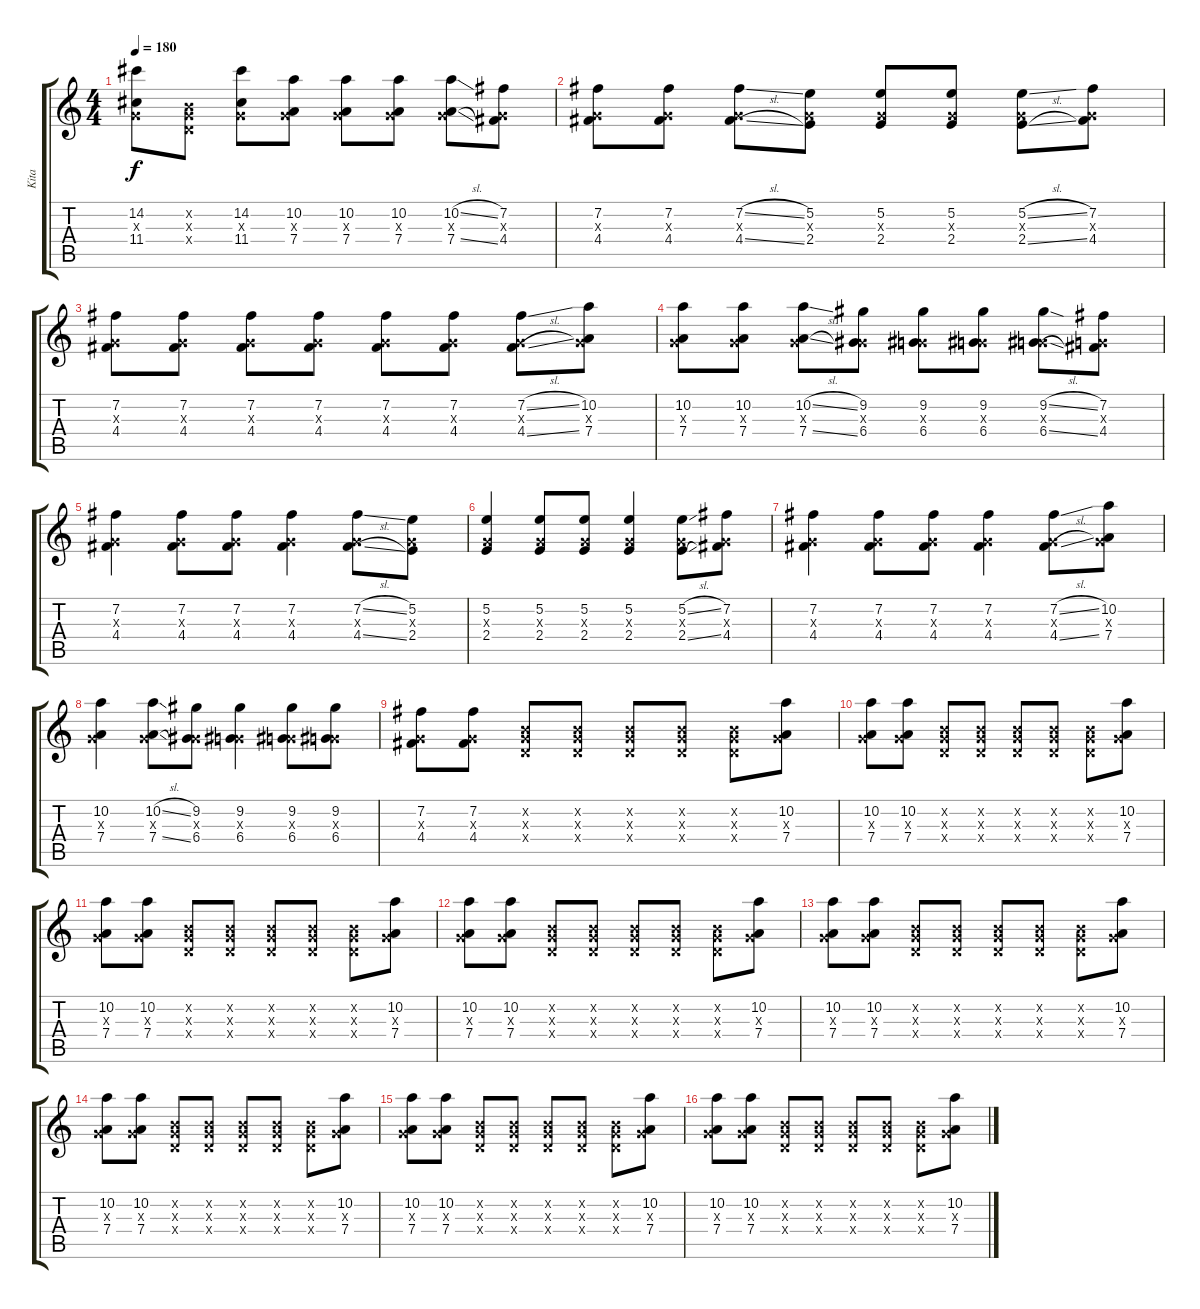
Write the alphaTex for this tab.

\track ("Kita" "Kita") {instrument distortionguitar}
\staff {score tabs}
\tuning (E4 B3 G3 D3 A2 E2) {hide}
\ts (4 4)
\tempo 180
\clef g2
\ks c
(14.2 0.3{x} 11.4).8{dy f} (0.2{x} 0.3{x} 0.4{x}).8 (14.2 0.3{x} 11.4).8 (10.2 0.3{x} 7.4).8 (10.2 0.3{x} 7.4).8 (10.2 0.3{x} 7.4).8 (10.2{sl} 0.3{x} 7.4{sl}).8 (7.2 0.3{x} 4.4).8 |
(7.2 0.3{x} 4.4).8 (7.2 0.3{x} 4.4).8 (7.2{sl} 0.3{x} 4.4{sl}).8 (5.2 0.3{x} 2.4).8 (5.2 0.3{x} 2.4).8 (5.2 0.3{x} 2.4).8 (5.2{sl} 0.3{x} 2.4{sl}).8 (7.2 0.3{x} 4.4).8 |
(7.2 0.3{x} 4.4).8 (7.2 0.3{x} 4.4).8 (7.2 0.3{x} 4.4).8 (7.2 0.3{x} 4.4).8 (7.2 0.3{x} 4.4).8 (7.2 0.3{x} 4.4).8 (7.2{sl} 0.3{x} 4.4{sl}).8 (10.2 0.3{x} 7.4).8 |
(10.2 0.3{x} 7.4).8 (10.2 0.3{x} 7.4).8 (10.2{sl} 0.3{x} 7.4{sl}).8 (9.2 0.3{x} 6.4).8 (9.2 0.3{x} 6.4).8 (9.2 0.3{x} 6.4).8 (9.2{sl} 0.3{x} 6.4{sl}).8 (7.2 0.3{x} 4.4).8 |
(7.2 0.3{x} 4.4).4 (7.2 0.3{x} 4.4).8 (7.2 0.3{x} 4.4).8 (7.2 0.3{x} 4.4).4 (7.2{sl} 0.3{x} 4.4{sl}).8 (5.2 0.3{x} 2.4).8 |
(5.2 0.3{x} 2.4).4 (5.2 0.3{x} 2.4).8 (5.2 0.3{x} 2.4).8 (5.2 0.3{x} 2.4).4 (5.2{sl} 0.3{x} 2.4{sl}).8 (7.2 0.3{x} 4.4).8 |
(7.2 0.3{x} 4.4).4 (7.2 0.3{x} 4.4).8 (7.2 0.3{x} 4.4).8 (7.2 0.3{x} 4.4).4 (7.2{sl} 0.3{x} 4.4{sl}).8 (10.2 0.3{x} 7.4).8 |
(10.2 0.3{x} 7.4).4 (10.2{sl} 0.3{x} 7.4{sl}).8 (9.2 0.3{x} 6.4).8 (9.2 0.3{x} 6.4).4 (9.2 0.3{x} 6.4).8 (9.2 0.3{x} 6.4).8 |
(7.2 0.3{x} 4.4).8 (7.2 0.3{x} 4.4).8 (0.2{x} 0.3{x} 0.4{x}).8 (0.2{x} 0.3{x} 0.4{x}).8 (0.2{x} 0.3{x} 0.4{x}).8 (0.2{x} 0.3{x} 0.4{x}).8 (0.2{x} 0.3{x} 0.4{x}).8 (10.2 0.3{x} 7.4).8 |
(10.2 0.3{x} 7.4).8 (10.2 0.3{x} 7.4).8 (0.2{x} 0.3{x} 0.4{x}).8 (0.2{x} 0.3{x} 0.4{x}).8 (0.2{x} 0.3{x} 0.4{x}).8 (0.2{x} 0.3{x} 0.4{x}).8 (0.2{x} 0.3{x} 0.4{x}).8 (10.2 0.3{x} 7.4).8 |
(10.2 0.3{x} 7.4).8 (10.2 0.3{x} 7.4).8 (0.2{x} 0.3{x} 0.4{x}).8 (0.2{x} 0.3{x} 0.4{x}).8 (0.2{x} 0.3{x} 0.4{x}).8 (0.2{x} 0.3{x} 0.4{x}).8 (0.2{x} 0.3{x} 0.4{x}).8 (10.2 0.3{x} 7.4).8 |
(10.2 0.3{x} 7.4).8 (10.2 0.3{x} 7.4).8 (0.2{x} 0.3{x} 0.4{x}).8 (0.2{x} 0.3{x} 0.4{x}).8 (0.2{x} 0.3{x} 0.4{x}).8 (0.2{x} 0.3{x} 0.4{x}).8 (0.2{x} 0.3{x} 0.4{x}).8 (10.2 0.3{x} 7.4).8 |
(10.2 0.3{x} 7.4).8 (10.2 0.3{x} 7.4).8 (0.2{x} 0.3{x} 0.4{x}).8 (0.2{x} 0.3{x} 0.4{x}).8 (0.2{x} 0.3{x} 0.4{x}).8 (0.2{x} 0.3{x} 0.4{x}).8 (0.2{x} 0.3{x} 0.4{x}).8 (10.2 0.3{x} 7.4).8 |
(10.2 0.3{x} 7.4).8 (10.2 0.3{x} 7.4).8 (0.2{x} 0.3{x} 0.4{x}).8 (0.2{x} 0.3{x} 0.4{x}).8 (0.2{x} 0.3{x} 0.4{x}).8 (0.2{x} 0.3{x} 0.4{x}).8 (0.2{x} 0.3{x} 0.4{x}).8 (10.2 0.3{x} 7.4).8 |
(10.2 0.3{x} 7.4).8 (10.2 0.3{x} 7.4).8 (0.2{x} 0.3{x} 0.4{x}).8 (0.2{x} 0.3{x} 0.4{x}).8 (0.2{x} 0.3{x} 0.4{x}).8 (0.2{x} 0.3{x} 0.4{x}).8 (0.2{x} 0.3{x} 0.4{x}).8 (10.2 0.3{x} 7.4).8 |
(10.2 0.3{x} 7.4).8 (10.2 0.3{x} 7.4).8 (0.2{x} 0.3{x} 0.4{x}).8 (0.2{x} 0.3{x} 0.4{x}).8 (0.2{x} 0.3{x} 0.4{x}).8 (0.2{x} 0.3{x} 0.4{x}).8 (0.2{x} 0.3{x} 0.4{x}).8 (10.2 0.3{x} 7.4).8
